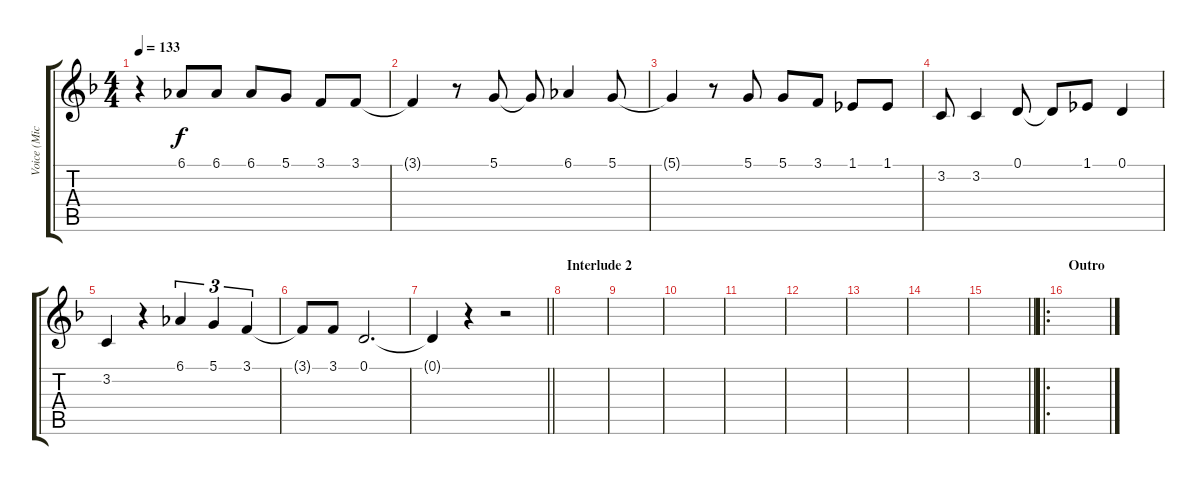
\track ("Voice (Michael Poulsen)" "Voice (Mic") {instrument choiraahs}
\staff {score tabs}
\tuning (D4 A3 F3 C3 G2 D2) {hide}
\ts (4 4)
\tempo 133
\clef g2
\ks f
r.4{dy f} 6.1.8 6.1.8 6.1.8 5.1.8 3.1.8 3.1.8 |
3.1{t}.4 r.8 5.1.8 5.1{t}.8 6.1.4 5.1.8 |
5.1{t}.4 r.8 5.1.8 5.1.8 3.1.8 1.1.8 1.1.8 |
3.2.8 3.2.4 0.1.8 0.1{t}.8 1.1.8 0.1.4 |
3.2.4 r.4 6.1.4{tu (3 2)} 5.1.4{tu (3 2)} 3.1.4{tu (3 2)} |
3.1{t}.8 3.1.8 0.1.2{d} |
\barLineRight lightlight
0.1{t}.4 r.4 r.2 |
\section ("" "Interlude 2")
|
|
|
|
|
|
|
\barLineRight lightlight
|
\ro
\section ("" "Outro")
